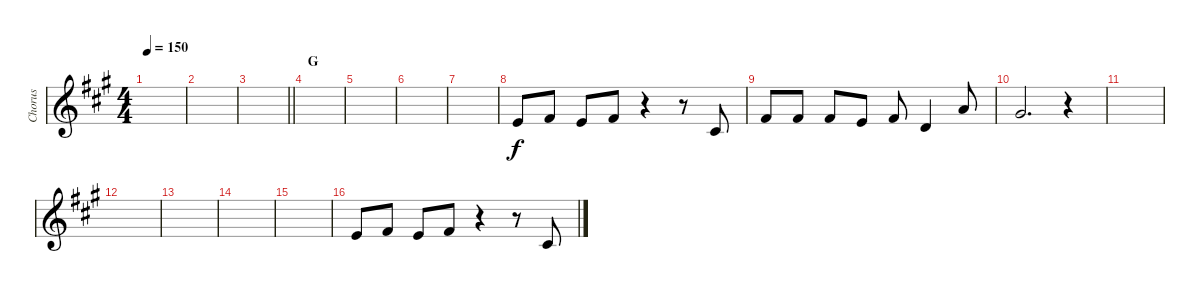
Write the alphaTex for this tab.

\track ("Chorus" "Chorus") {instrument cello}
\staff {score}
\tuning (E4 B3 G3 D3 A2 E2) {hide}
\ts (4 4)
\tempo 150
\clef g2
\ks a
|
|
\barLineRight lightlight
|
\section ("" "G")
|
|
|
|
0.1.8 2.1.8 0.1.8 2.1.8 r.4 r.8 2.2.8 |
2.1.8 2.1.8 2.1.8 0.1.8 2.1.8 3.2.4 5.1.8 |
4.1.2{d} r.4 |
|
|
|
|
|
0.1.8 2.1.8 0.1.8 2.1.8 r.4 r.8 2.2.8
